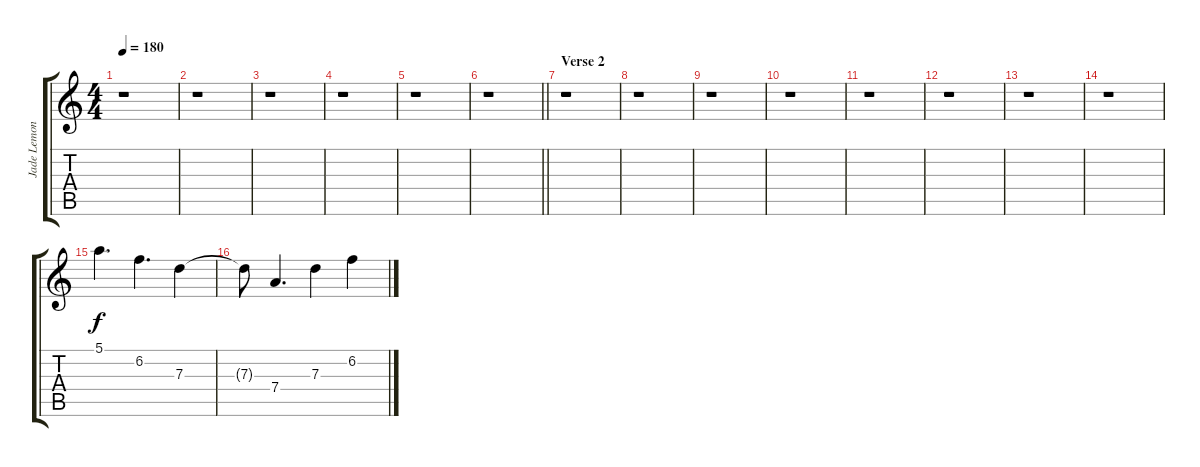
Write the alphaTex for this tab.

\track ("Jade Lemons Clean Fill" "Jade Lemon") {instrument electricguitarclean}
\staff {score tabs}
\tuning (E4 B3 G3 D3 A2 E2) {hide}
\ts (4 4)
\tempo 180
\clef g2
\ks c
r.1{dy f} |
r.1 |
r.1 |
r.1 |
r.1 |
\barLineRight lightlight
r.1 |
\section ("" "Verse 2")
r.1 |
r.1 |
r.1 |
r.1 |
r.1 |
r.1 |
r.1 |
r.1 |
5.1.4{d} 6.2.4{d} 7.3.4 |
7.3{t}.8 7.4.4{d} 7.3.4 6.2.4
